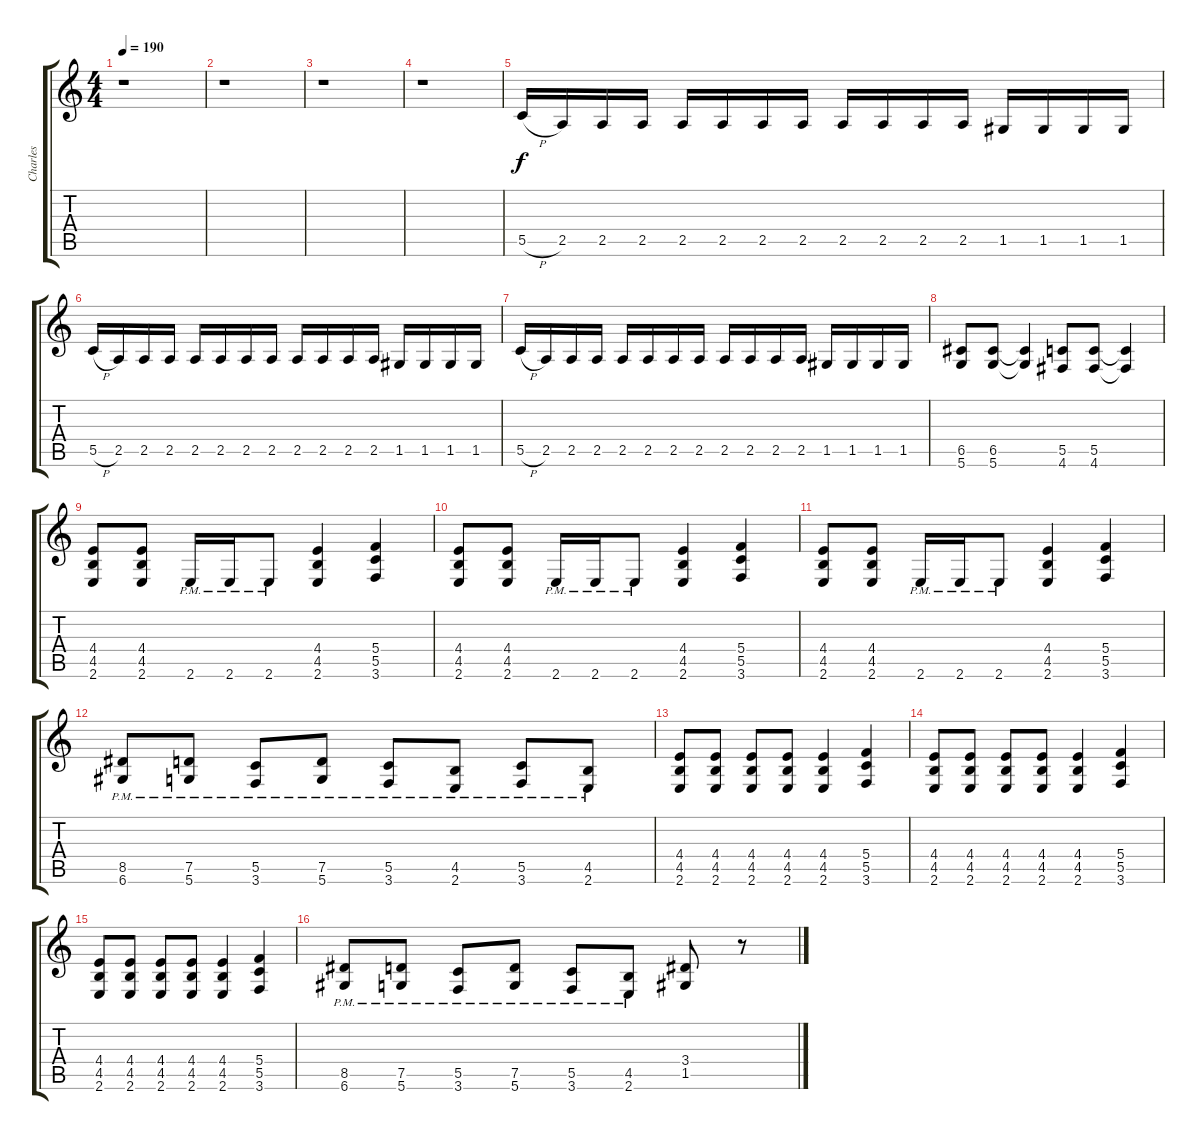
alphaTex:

\track ("Charles" "Charles") {instrument distortionguitar}
\staff {score tabs}
\tuning (D4 A3 F3 C3 G2 D2) {hide}
\ts (4 4)
\tempo 190
\clef g2
\ks c
r.1{dy f} |
r.1 |
r.1 |
r.1 |
5.5{h}.16 2.5.16 2.5.16 2.5.16 2.5.16 2.5.16 2.5.16 2.5.16 2.5.16 2.5.16 2.5.16 2.5.16 1.5.16 1.5.16 1.5.16 1.5.16 |
5.5{h}.16 2.5.16 2.5.16 2.5.16 2.5.16 2.5.16 2.5.16 2.5.16 2.5.16 2.5.16 2.5.16 2.5.16 1.5.16 1.5.16 1.5.16 1.5.16 |
5.5{h}.16 2.5.16 2.5.16 2.5.16 2.5.16 2.5.16 2.5.16 2.5.16 2.5.16 2.5.16 2.5.16 2.5.16 1.5.16 1.5.16 1.5.16 1.5.16 |
(6.5 5.6).8 (6.5 5.6).8 (6.5{t} 5.6{t}).4 (5.5 4.6).8 (5.5 4.6).8 (5.5{t} 4.6{t}).4 |
(4.4 4.5 2.6).8 (4.4 4.5 2.6).8 2.6{pm}.16 2.6{pm}.16 2.6{pm}.8 (4.4 4.5 2.6).4 (5.4 5.5 3.6).4 |
(4.4 4.5 2.6).8 (4.4 4.5 2.6).8 2.6{pm}.16 2.6{pm}.16 2.6{pm}.8 (4.4 4.5 2.6).4 (5.4 5.5 3.6).4 |
(4.4 4.5 2.6).8 (4.4 4.5 2.6).8 2.6{pm}.16 2.6{pm}.16 2.6{pm}.8 (4.4 4.5 2.6).4 (5.4 5.5 3.6).4 |
(8.5{pm} 6.6{pm}).8 (7.5{pm} 5.6{pm}).8 (5.5{pm} 3.6{pm}).8 (7.5{pm} 5.6{pm}).8 (5.5{pm} 3.6{pm}).8 (4.5{pm} 2.6{pm}).8 (5.5{pm} 3.6{pm}).8 (4.5{pm} 2.6{pm}).8 |
(4.4 4.5 2.6).8 (4.4 4.5 2.6).8 (4.4 4.5 2.6).8 (4.4 4.5 2.6).8 (4.4 4.5 2.6).4 (5.4 5.5 3.6).4 |
(4.4 4.5 2.6).8 (4.4 4.5 2.6).8 (4.4 4.5 2.6).8 (4.4 4.5 2.6).8 (4.4 4.5 2.6).4 (5.4 5.5 3.6).4 |
(4.4 4.5 2.6).8 (4.4 4.5 2.6).8 (4.4 4.5 2.6).8 (4.4 4.5 2.6).8 (4.4 4.5 2.6).4 (5.4 5.5 3.6).4 |
(8.5{pm} 6.6{pm}).8 (7.5{pm} 5.6{pm}).8 (5.5{pm} 3.6{pm}).8 (7.5{pm} 5.6{pm}).8 (5.5{pm} 3.6{pm}).8 (4.5{pm} 2.6{pm}).8 (3.4 1.5).8 r.8
